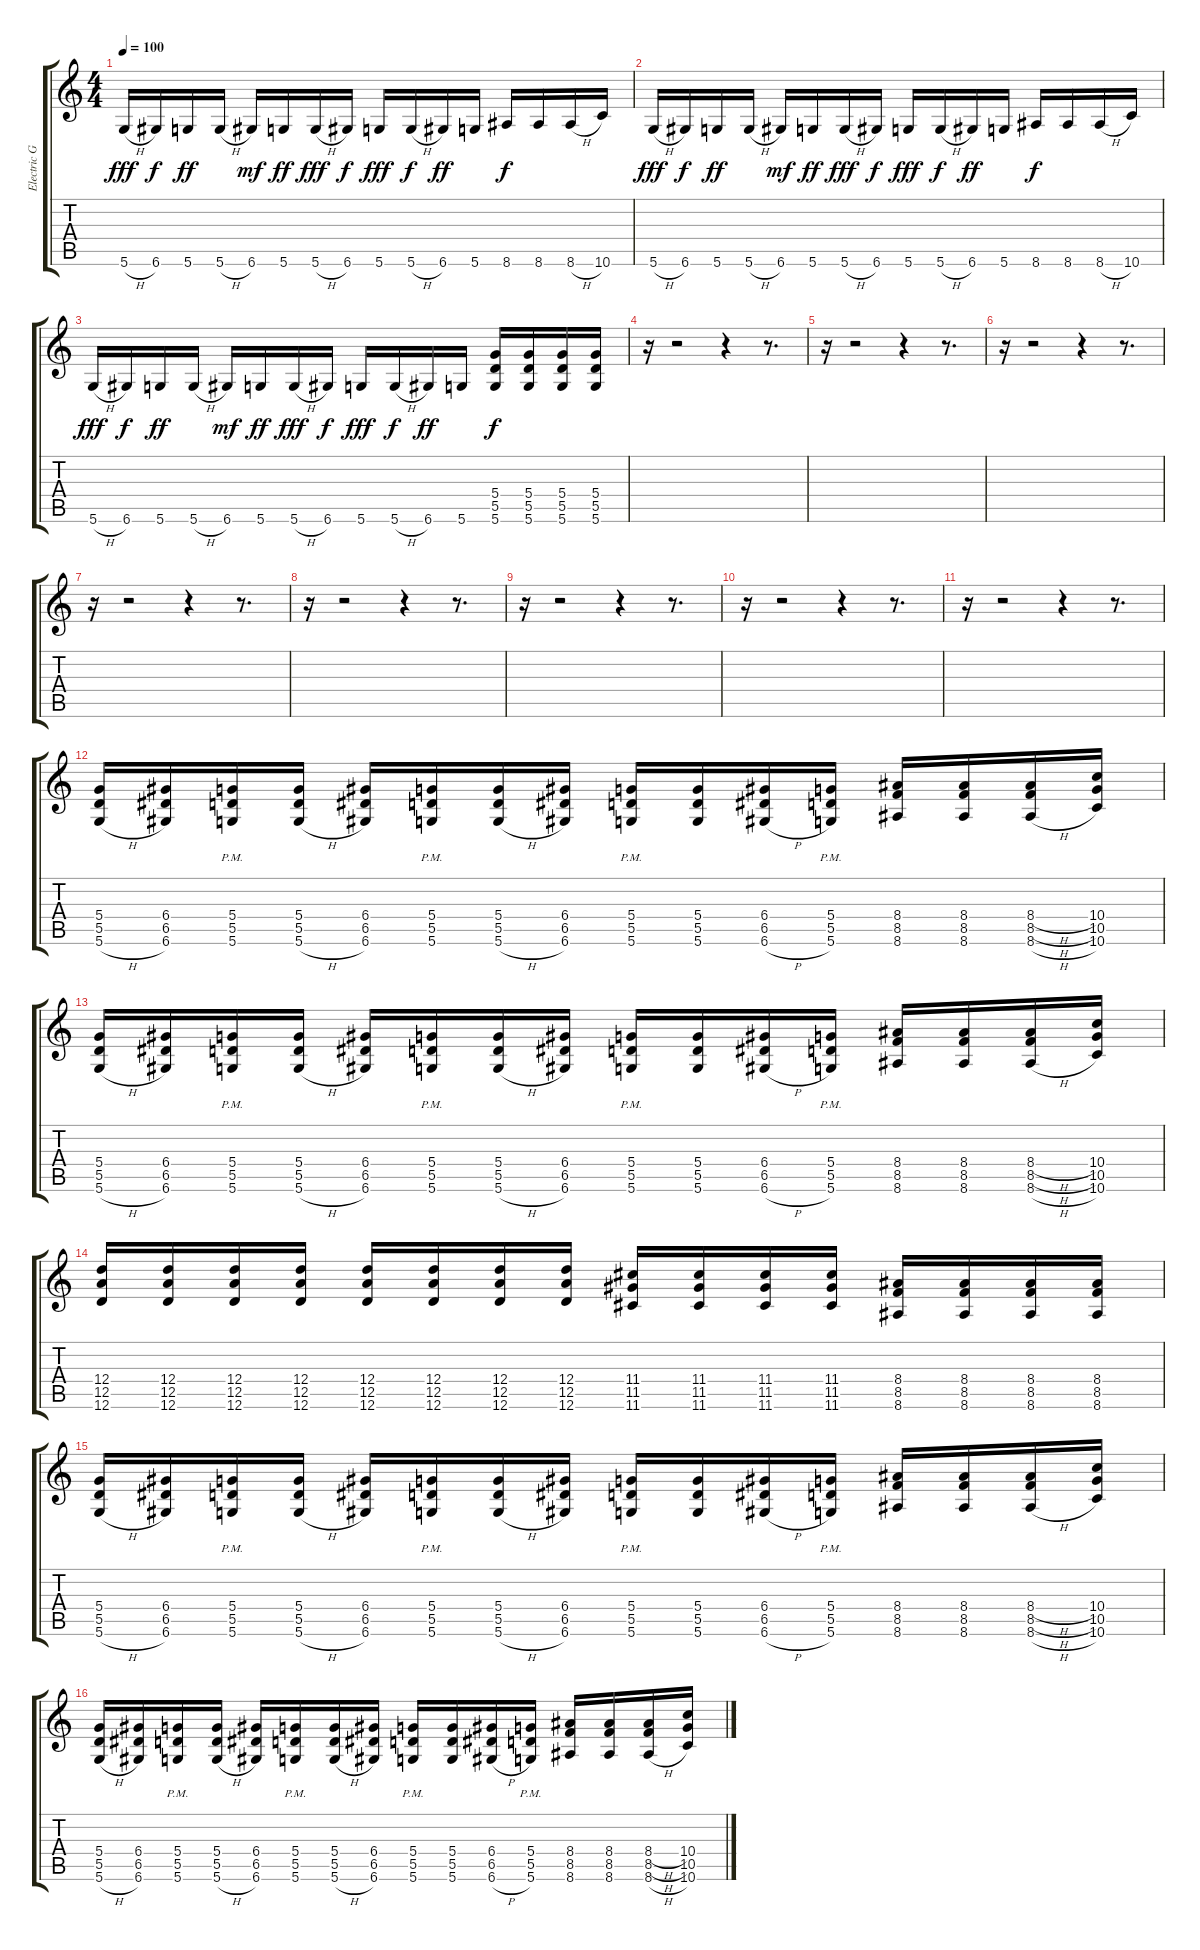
\track ("Electric Guitar 1" "Electric G") {solo instrument distortionguitar}
\staff {score tabs}
\tuning (E4 B3 G3 D3 A2 D2) {hide}
\ts (4 4)
\tempo 100
\clef g2
\ks c
5.6{h}.16{dy fff} 6.6.16{dy f} 5.6.16{dy ff} 5.6{h}.16 6.6.16{dy mf} 5.6.16{dy ff} 5.6{h}.16{dy fff} 6.6.16{dy f} 5.6.16{dy fff} 5.6{h}.16{dy f} 6.6.16{dy ff} 5.6.16 8.6.16{dy f} 8.6.16 8.6{h}.16 10.6.16 |
5.6{h}.16{dy fff} 6.6.16{dy f} 5.6.16{dy ff} 5.6{h}.16 6.6.16{dy mf} 5.6.16{dy ff} 5.6{h}.16{dy fff} 6.6.16{dy f} 5.6.16{dy fff} 5.6{h}.16{dy f} 6.6.16{dy ff} 5.6.16 8.6.16{dy f} 8.6.16 8.6{h}.16 10.6.16 |
5.6{h}.16{dy fff} 6.6.16{dy f} 5.6.16{dy ff} 5.6{h}.16 6.6.16{dy mf} 5.6.16{dy ff} 5.6{h}.16{dy fff} 6.6.16{dy f} 5.6.16{dy fff} 5.6{h}.16{dy f} 6.6.16{dy ff} 5.6.16 (5.4 5.5 5.6).16{dy f} (5.4 5.5 5.6).16 (5.4 5.5 5.6).16 (5.4 5.5 5.6).16 |
r.16 r.2 r.4 r.8{d} |
r.16 r.2 r.4 r.8{d} |
r.16 r.2 r.4 r.8{d} |
r.16 r.2 r.4 r.8{d} |
r.16 r.2 r.4 r.8{d} |
r.16 r.2 r.4 r.8{d} |
r.16 r.2 r.4 r.8{d} |
r.16 r.2 r.4 r.8{d} |
(5.4 5.5 5.6{h}).16 (6.4 6.5 6.6).16 (5.4{pm} 5.5{pm} 5.6{pm}).16 (5.4 5.5 5.6{h}).16 (6.4 6.5 6.6).16 (5.4{pm} 5.5{pm} 5.6{pm}).16 (5.4 5.5 5.6{h}).16 (6.4 6.5 6.6).16 (5.4{pm} 5.5{pm} 5.6{pm}).16 (5.4 5.5 5.6).16 (6.4 6.5 6.6{h}).16 (5.4{pm} 5.5{pm} 5.6{pm}).16 (8.4 8.5 8.6).16 (8.4 8.5 8.6).16 (8.4{h} 8.5{h} 8.6{h}).16 (10.4 10.5 10.6).16 |
(5.4 5.5 5.6{h}).16 (6.4 6.5 6.6).16 (5.4{pm} 5.5{pm} 5.6{pm}).16 (5.4 5.5 5.6{h}).16 (6.4 6.5 6.6).16 (5.4{pm} 5.5{pm} 5.6{pm}).16 (5.4 5.5 5.6{h}).16 (6.4 6.5 6.6).16 (5.4{pm} 5.5{pm} 5.6{pm}).16 (5.4 5.5 5.6).16 (6.4 6.5 6.6{h}).16 (5.4{pm} 5.5{pm} 5.6{pm}).16 (8.4 8.5 8.6).16 (8.4 8.5 8.6).16 (8.4{h} 8.5{h} 8.6{h}).16 (10.4 10.5 10.6).16 |
(12.4 12.5 12.6).16 (12.4 12.5 12.6).16 (12.4 12.5 12.6).16 (12.4 12.5 12.6).16 (12.4 12.5 12.6).16 (12.4 12.5 12.6).16 (12.4 12.5 12.6).16 (12.4 12.5 12.6).16 (11.4 11.5 11.6).16 (11.4 11.5 11.6).16 (11.4 11.5 11.6).16 (11.4 11.5 11.6).16 (8.4 8.5 8.6).16 (8.4 8.5 8.6).16 (8.4 8.5 8.6).16 (8.4 8.5 8.6).16 |
(5.4 5.5 5.6{h}).16 (6.4 6.5 6.6).16 (5.4{pm} 5.5{pm} 5.6{pm}).16 (5.4 5.5 5.6{h}).16 (6.4 6.5 6.6).16 (5.4{pm} 5.5{pm} 5.6{pm}).16 (5.4 5.5 5.6{h}).16 (6.4 6.5 6.6).16 (5.4{pm} 5.5{pm} 5.6{pm}).16 (5.4 5.5 5.6).16 (6.4 6.5 6.6{h}).16 (5.4{pm} 5.5{pm} 5.6{pm}).16 (8.4 8.5 8.6).16 (8.4 8.5 8.6).16 (8.4{h} 8.5{h} 8.6{h}).16 (10.4 10.5 10.6).16 |
(5.4 5.5 5.6{h}).16 (6.4 6.5 6.6).16 (5.4{pm} 5.5{pm} 5.6{pm}).16 (5.4 5.5 5.6{h}).16 (6.4 6.5 6.6).16 (5.4{pm} 5.5{pm} 5.6{pm}).16 (5.4 5.5 5.6{h}).16 (6.4 6.5 6.6).16 (5.4{pm} 5.5{pm} 5.6{pm}).16 (5.4 5.5 5.6).16 (6.4 6.5 6.6{h}).16 (5.4{pm} 5.5{pm} 5.6{pm}).16 (8.4 8.5 8.6).16 (8.4 8.5 8.6).16 (8.4{h} 8.5{h} 8.6{h}).16 (10.4 10.5 10.6).16
